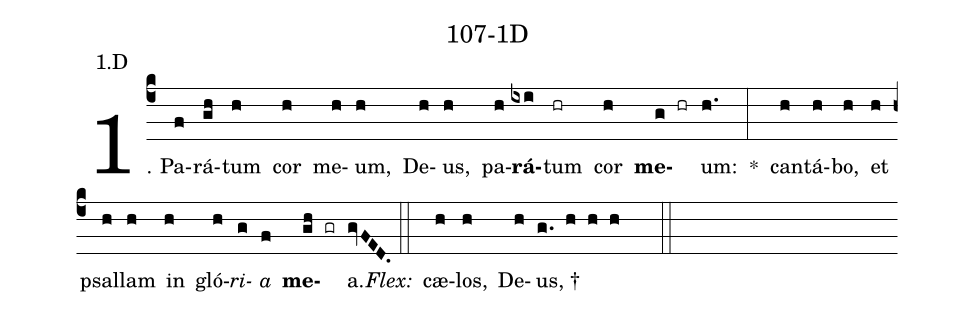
name: 107-1D;
annotation: 1.D;
%%
(c4)1. Pa(f)rá(gh)tum(h) cor(h) me(h)um,(h) De(h)us,(h) pa(h)<b>rá</b>(ixi)tum(hr) cor(h) <b>me</b>(g hr)um:(h.) *(:) can(h)tá(h)bo,(h) et(h) psal(h)lam(h) in(h) gló(h)<i>ri</i>(g)<i>a</i>(f) <b>me</b>(gh gr)a.(gvFED.) (::)
<i>Flex:</i>()  cæ(h)los,(h) De(h)us, †(g. h h h  ::)
